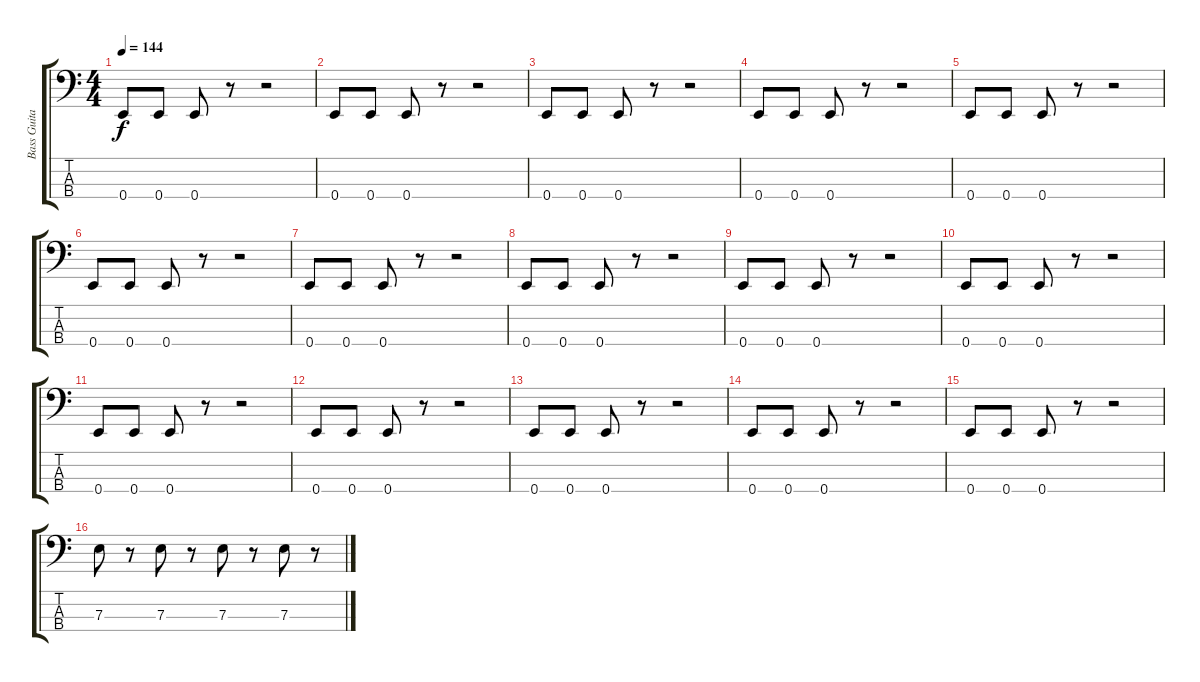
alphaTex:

\track ("Bass Guitar" "Bass Guita") {instrument electricbasspick}
\staff {score tabs}
\tuning (G2 D2 A1 E1) {hide}
\ts (4 4)
\tempo 144
\clef f4
\ks c
0.4.8{dy f} 0.4.8 0.4.8 r.8 r.2 |
0.4.8 0.4.8 0.4.8 r.8 r.2 |
0.4.8 0.4.8 0.4.8 r.8 r.2 |
0.4.8 0.4.8 0.4.8 r.8 r.2 |
0.4.8 0.4.8 0.4.8 r.8 r.2 |
0.4.8 0.4.8 0.4.8 r.8 r.2 |
0.4.8 0.4.8 0.4.8 r.8 r.2 |
0.4.8 0.4.8 0.4.8 r.8 r.2 |
0.4.8 0.4.8 0.4.8 r.8 r.2 |
0.4.8 0.4.8 0.4.8 r.8 r.2 |
0.4.8 0.4.8 0.4.8 r.8 r.2 |
0.4.8 0.4.8 0.4.8 r.8 r.2 |
0.4.8 0.4.8 0.4.8 r.8 r.2 |
0.4.8 0.4.8 0.4.8 r.8 r.2 |
0.4.8 0.4.8 0.4.8 r.8 r.2 |
7.3.8 r.8 7.3.8 r.8 7.3.8 r.8 7.3.8 r.8
